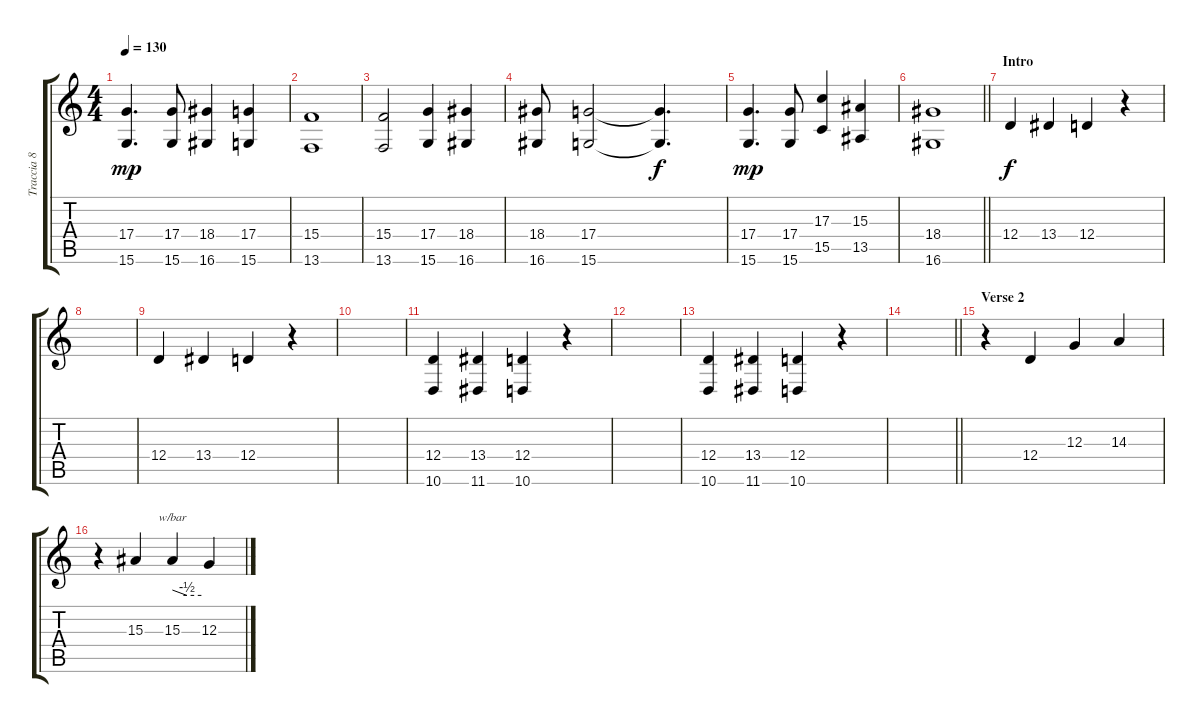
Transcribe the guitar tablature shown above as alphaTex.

\track ("Traccia 8" "Traccia 8") {instrument synthvoice}
\staff {score tabs}
\tuning (E4 B3 G3 D3 A2 E2) {hide}
\ts (4 4)
\tempo 130
\clef g2
\ks c
(17.4 15.6).4{d dy mp} (17.4 15.6).8 (18.4 16.6).4 (17.4 15.6).4 |
(15.4 13.6).1 |
(15.4 13.6).2 (17.4 15.6).4 (18.4 16.6).4 |
(18.4 16.6).8 (17.4 15.6).2 (17.4{t} 15.6{t}).4{d dy f} |
(17.4 15.6).4{d dy mp} (17.4 15.6).8 (17.3 15.5).4 (15.3 13.5).4 |
\barLineRight lightlight
(18.4 16.6).1 |
\section ("" "Intro")
12.4.4{dy f} 13.4.4 12.4.4 r.4 |
|
12.4.4 13.4.4 12.4.4 r.4 |
|
(12.4 10.6).4 (13.4 11.6).4 (12.4 10.6).4 r.4 |
|
(12.4 10.6).4 (13.4 11.6).4 (12.4 10.6).4 r.4 |
\barLineRight lightlight
|
\section ("" "Verse 2")
r.4 12.4.4 12.3.4 14.3.4 |
r.4 15.3.4 15.3.4{tbe (custom default 0 0 30 -2 60 -2)} 12.3.4
